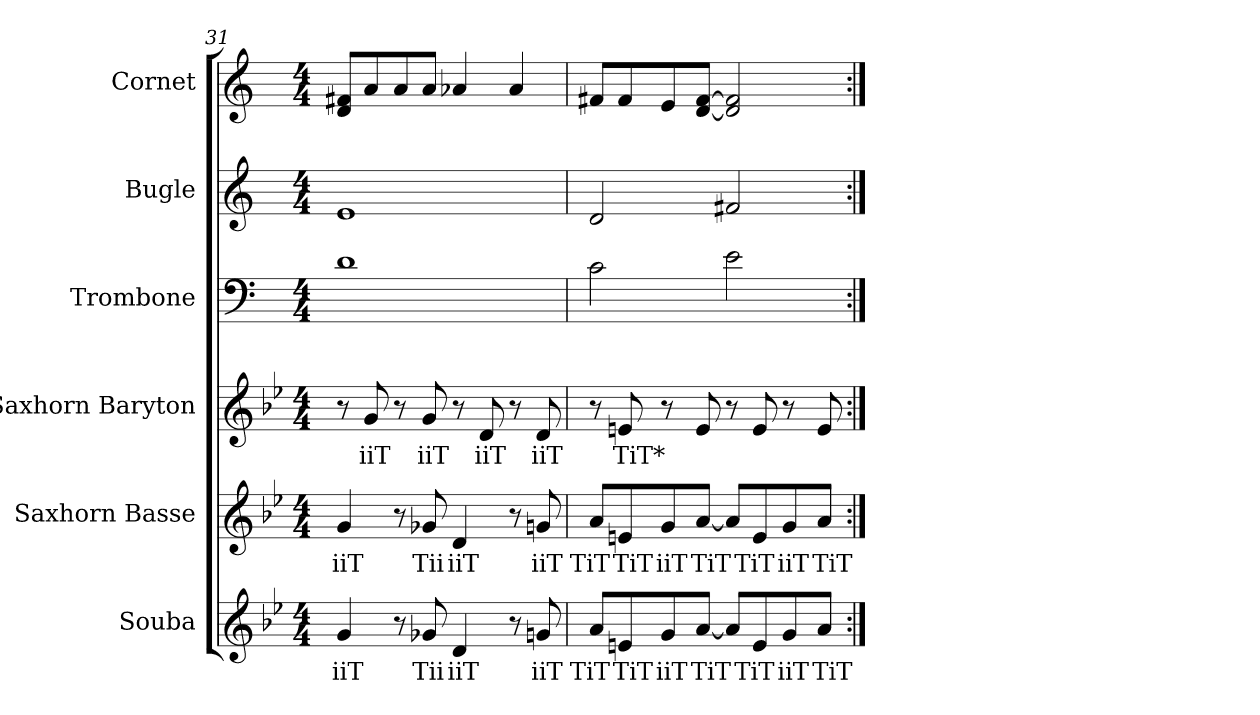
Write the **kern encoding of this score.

**kern	**text	**kern	**text	**kern	**text	**kern	**kern	**kern
*part6	*part6	*part5	*part5	*part4	*part4	*part3	*part2	*part1
*staff6	*staff6	*staff5	*staff5	*staff4	*staff4	*staff3	*staff2	*staff1
*I"Souba	*	*I"Saxhorn Basse	*	*I"Saxhorn Baryton	*	*I"Trombone	*I"Bugle	*I"Cornet
*I'Sba.	*	*I'Bass.	*	*I'Bar.	*	*I'Tbn.	*I'Bu.	*I'Cnt.
!!LO:LB:g=z
*clefG2	*	*clefG2	*	*clefG2	*	*clefF4	*clefG2	*clefG2
*ITrd15c26	*	*ITrd8c14	*	*ITrd8c14	*	*	*ITrd1c2	*ITrd1c2
*k[b-e-]	*	*k[b-e-]	*	*k[b-e-]	*	*k[]	*k[b-e-]	*k[b-e-]
*M4/4	*	*M4/4	*	*M4/4	*	*M4/4	*M4/4	*M4/4
=31	=31	=31	=31	=31	=31	=31	=31	=31
!	!LO:LY:b	!	!LO:LY:b	!	!	!	!	!
4GG/	iiT	4G/	iiT	8r	.	1d	1d	8c/ 8en/L
!	!	!	!	!	!LO:LY:b	!	!	!
.	.	.	.	8G/	iiT	.	.	8g/
8r	.	8r	.	8r	.	.	.	8g/
!	!LO:LY:b	!	!LO:LY:b	!	!LO:LY:b	!	!	!
8GG-X/	Tii	8G-X/	Tii	8G/	iiT	.	.	8g/J
!	!LO:LY:b	!	!LO:LY:b	!	!	!	!	!
4DD/	iiT	4D/	iiT	8r	.	.	.	4g-X/
!	!	!	!	!	!LO:LY:b	!	!	!
.	.	.	.	8D/	iiT	.	.	.
8r	.	8r	.	8r	.	.	.	4g-/
!	!LO:LY:b	!	!LO:LY:b	!	!LO:LY:b	!	!	!
8GGn/	iiT	8Gn/	iiT	8D/	iiT	.	.	.
=32	=32	=32	=32	=32	=32	=32	=32	=32
!	!LO:LY:b	!	!LO:LY:b	!	!	!	!	!
8AA/L	TiT	8A/L	TiT	8r	.	2c\	2c/	8en/L
!	!LO:LY:b	!	!LO:LY:b	!	!LO:LY:b	!	!	!
8EEn/	TiT	8En/	TiT	8En/	TiT*	.	.	8e/
!	!LO:LY:b	!	!LO:LY:b	!	!	!	!	!
8GG/	iiT	8G/	iiT	8r	.	.	.	8d/
!	!LO:LY:b	!	!LO:LY:b	!	!	!	!	!
[8AA/J	TiT	[8A/J	TiT	8E/	.	.	.	[8c/ [8e/J
8AA/L]	.	8A/L]	.	8r	.	2e\	2en/	2c/] 2e/]
!	!LO:LY:b	!	!LO:LY:b	!	!	!	!	!
8EE/	TiT	8E/	TiT	8E/	.	.	.	.
!	!LO:LY:b	!	!LO:LY:b	!	!	!	!	!
8GG/	iiT	8G/	iiT	8r	.	.	.	.
!	!LO:LY:b	!	!LO:LY:b	!	!	!	!	!
8AA/J	TiT	8A/J	TiT	8E/	.	.	.	.
=:|!	=:|!	=:|!	=:|!	=:|!	=:|!	=:|!	=:|!	=:|!
*-	*-	*-	*-	*-	*-	*-	*-	*-
